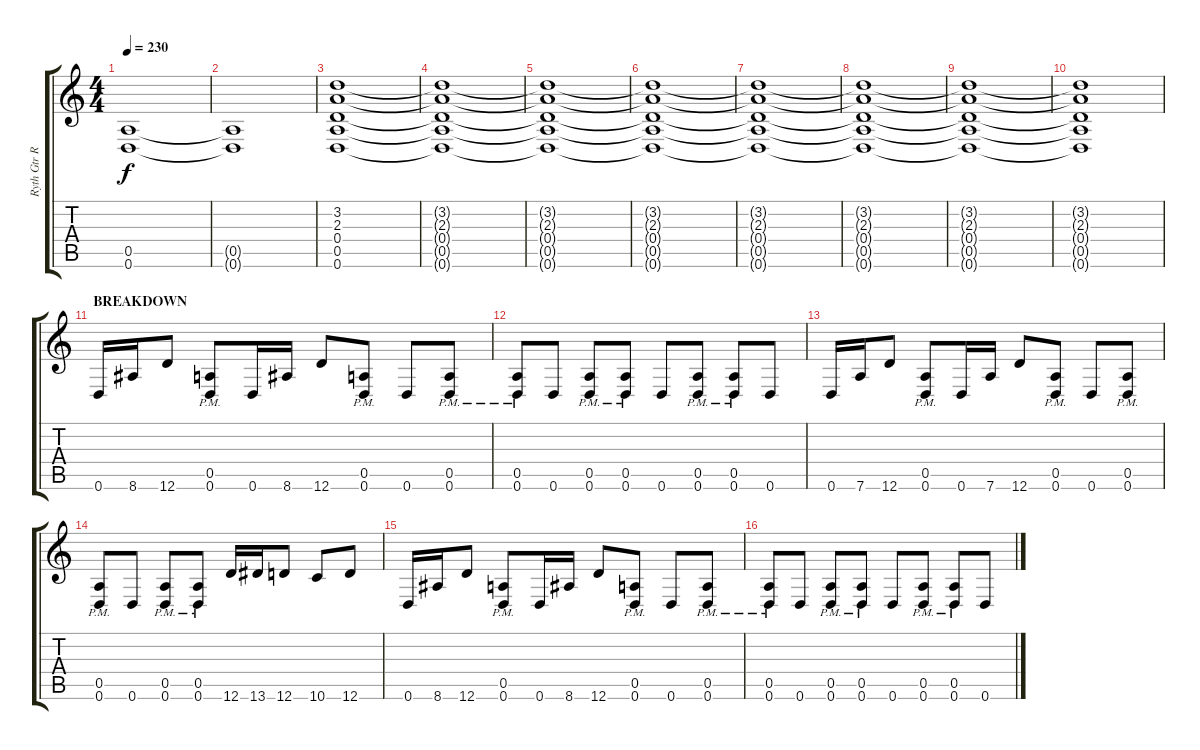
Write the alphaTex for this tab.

\track ("Ryth Gtr R" "Ryth Gtr R") {instrument distortionguitar}
\staff {score tabs}
\tuning (E4 B3 G3 D3 A2 D2) {hide}
\ts (4 4)
\tempo 230
\clef g2
\ks c
(0.5{t} 0.6{t}).1{dy f} |
(0.5{t} 0.6{t}).1 |
(3.2 2.3 0.4 0.5 0.6).1 |
(3.2{t} 2.3{t} 0.4{t} 0.5{t} 0.6{t}).1 |
(3.2{t} 2.3{t} 0.4{t} 0.5{t} 0.6{t}).1 |
(3.2{t} 2.3{t} 0.4{t} 0.5{t} 0.6{t}).1 |
(3.2{t} 2.3{t} 0.4{t} 0.5{t} 0.6{t}).1 |
(3.2{t} 2.3{t} 0.4{t} 0.5{t} 0.6{t}).1 |
(3.2{t} 2.3{t} 0.4{t} 0.5{t} 0.6{t}).1 |
(3.2{t} 2.3{t} 0.4{t} 0.5{t} 0.6{t}).1 |
\section ("" "BREAKDOWN")
0.6.16 8.6.16 12.6.8 (0.5{pm} 0.6{pm}).8 0.6.16 8.6.16 12.6.8 (0.5{pm} 0.6{pm}).8 0.6.8 (0.5{pm} 0.6{pm}).8 |
(0.5{pm} 0.6{pm}).8 0.6.8 (0.5{pm} 0.6{pm}).8 (0.5{pm} 0.6{pm}).8 0.6.8 (0.5{pm} 0.6{pm}).8 (0.5{pm} 0.6{pm}).8 0.6.8 |
0.6.16 7.6.16 12.6.8 (0.5{pm} 0.6{pm}).8 0.6.16 7.6.16 12.6.8 (0.5{pm} 0.6{pm}).8 0.6.8 (0.5{pm} 0.6{pm}).8 |
(0.5{pm} 0.6{pm}).8 0.6.8 (0.5{pm} 0.6{pm}).8 (0.5{pm} 0.6{pm}).8 12.6.16 13.6.16 12.6.8 10.6.8 12.6.8 |
0.6.16 8.6.16 12.6.8 (0.5{pm} 0.6{pm}).8 0.6.16 8.6.16 12.6.8 (0.5{pm} 0.6{pm}).8 0.6.8 (0.5{pm} 0.6{pm}).8 |
(0.5{pm} 0.6{pm}).8 0.6.8 (0.5{pm} 0.6{pm}).8 (0.5{pm} 0.6{pm}).8 0.6.8 (0.5{pm} 0.6{pm}).8 (0.5{pm} 0.6{pm}).8 0.6.8
